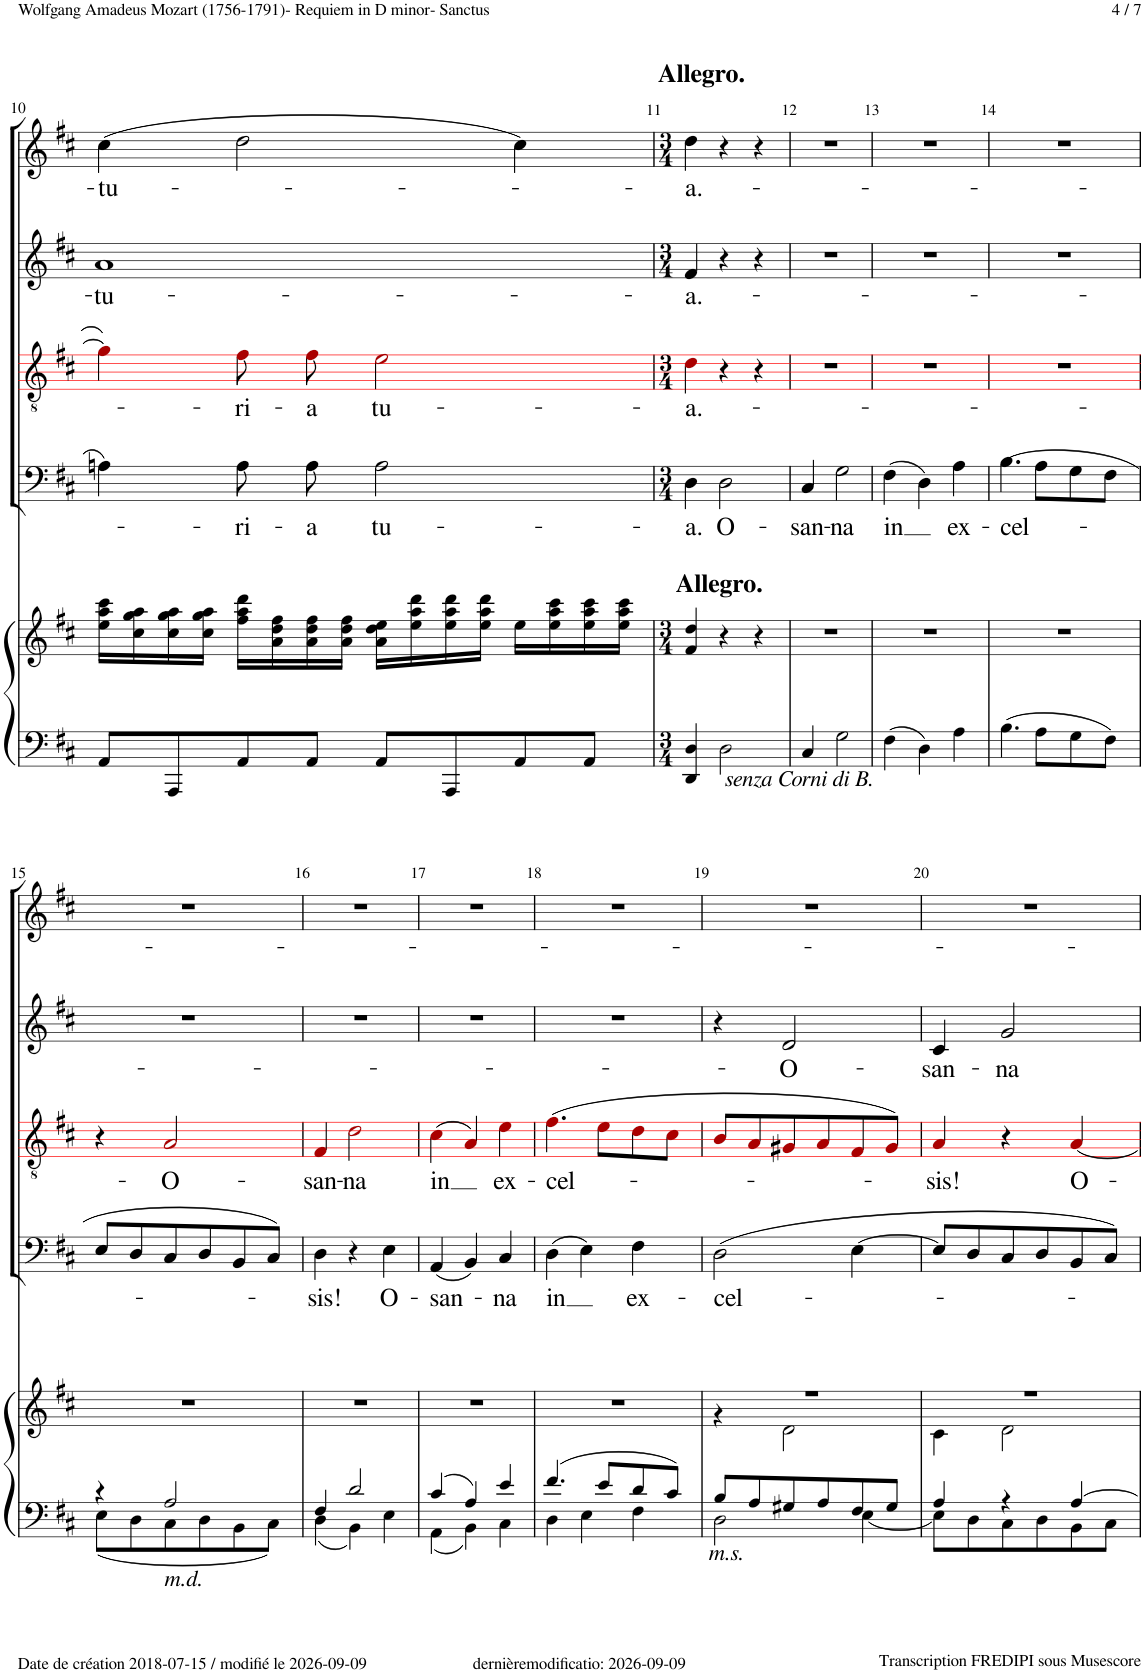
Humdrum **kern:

**kern	**kern	**kern	**text	**kern	**text	**kern	**text	**kern	**text
*part5	*part5	*part4	*part4	*part3	*part3	*part2	*part2	*part1	*part1
*staff6	*staff5	*staff4	*staff4	*staff3	*staff3	*staff2	*staff2	*staff1	*staff1
*I"Piano	*	*I"Bass	*	*I"Tenor	*	*I"Alto	*	*I"Soprano	*
*I'Pno	*	*	*	*	*	*	*	*	*
!!LO:PB:g=z
*clefF4	*clefG2	*clefF4	*	*clefGv2	*	*clefG2	*	*clefG2	*
*	*	*	*	*ITrd8c14	*	*	*	*	*
*k[f#c#]	*k[f#c#]	*k[f#c#]	*	*k[f#c#]	*	*k[f#c#]	*	*k[f#c#]	*
*M4/4	*M4/4	*M4/4	*	*M4/4	*	*M4/4	*	*M4/4	*
*met(c)	*met(c)	*met(c)	*	*met(c)	*	*met(c)	*	*met(c)	*
=10	=10	=10	=10	=10	=10	=10	=10	=10	=10
!	!	!	!	!	!	!	!LO:LY:b	!	!LO:LY:b
8AA/L	16ee\ 16aa\ 16ccc#\LL	4An!\	.	4g!i\]	.	1a!	-tu-	(4cc#!\	-tu-
.	16cc#\ 16gg\ 16aa\	.	.	.	.	.	.	.	.
8AAA/	16cc#\ 16gg\ 16aa\	.	.	.	.	.	.	.	.
.	16cc#\ 16gg\ 16aa\JJ	.	.	.	.	.	.	.	.
!	!	!	!LO:LY:b	!	!LO:LY:b	!	!	!	!
8AA/	16ff#\ 16aa\ 16ddd\LL	8A!\	-ri-	8f#!i\	-ri-	.	.	2dd!\	.
.	16a\ 16dd\ 16ff#\	.	.	.	.	.	.	.	.
!	!	!	!LO:LY:b	!	!LO:LY:b	!	!	!	!
8AA/J	16a\ 16dd\ 16ff#\	8A!\	-a	8f#!i\	-a	.	.	.	.
.	16a\ 16dd\ 16ff#\JJ	.	.	.	.	.	.	.	.
!	!	!	!LO:LY:b	!	!LO:LY:b	!	!	!	!
8AA/L	16a\ 16dd\ 16ee\LL	2A!\	tu-	2e!i\	tu-	.	.	.	.
.	16ee\ 16aa\ 16ddd\	.	.	.	.	.	.	.	.
8AAA/	16ee\ 16aa\ 16ddd\	.	.	.	.	.	.	.	.
.	16ee\ 16aa\ 16ddd\JJ	.	.	.	.	.	.	.	.
8AA/	16ee\LL	.	.	.	.	.	.	4cc#!\)	.
.	16ee\ 16aa\ 16ccc#\	.	.	.	.	.	.	.	.
8AA/J	16ee\ 16aa\ 16ccc#\	.	.	.	.	.	.	.	.
.	16ee\ 16aa\ 16ccc#\JJ	.	.	.	.	.	.	.	.
=11	=11	=11	=11	=11	=11	=11	=11	=11	=11
*M3/4	*M3/4	*M3/4	*	*M3/4	*	*M3/4	*	*M3/4	*
!	!	!	!	!	!	!	!	!LO:TX:a:B:t=Allegro.	!
!	!LO:TX:a:B:t=Allegro.	!	!	!	!	!	!	!	!
!	!	!	!LO:LY:b	!	!LO:LY:b	!	!LO:LY:b	!	!LO:LY:b
4DD/ 4D/	4f#/ 4dd/	4D,!\	-a.	4d!i\	-a.-	4f#!/	-a.-	4dd!\	-a.-
!LO:TX:b:i:t=senza Corni di B.	!	!	!	!	!	!	!	!	!
!	!	!	!LO:LY:b	!	!	!	!	!	!
2D\	4r	2D!\	O-	4r	.	4r	.	4r	.
.	4r	.	.	4r	.	4r	.	4r	.
=12	=12	=12	=12	=12	=12	=12	=12	=12	=12
!	!	!	!LO:LY:b	!	!	!	!	!	!
4C#/	2.r	4C#!/	-san-	2.r	.	2.r	.	2.r	.
!	!	!	!LO:LY:b	!	!	!	!	!	!
2G\	.	2G!\	-na	.	.	.	.	.	.
=13	=13	=13	=13	=13	=13	=13	=13	=13	=13
!	!	!	!LO:LY:b	!	!	!	!	!	!
4F#\	2.r	(4F#!\	in	2.r	.	2.r	.	2.r	.
4D\	.	4D!\)	.	.	.	.	.	.	.
!	!	!	!LO:LY:b	!	!	!	!	!	!
4A\	.	4A!\	ex-	.	.	.	.	.	.
=14	=14	=14	=14	=14	=14	=14	=14	=14	=14
!	!	!	!LO:LY:b	!	!	!	!	!	!
4.B\	2.r	(4.B!\	-cel-	2.r	.	2.r	.	2.r	.
8A\L	.	8A!\L	.	.	.	.	.	.	.
8G\	.	8G!\	.	.	.	.	.	.	.
8F#\J	.	8F#!\J	.	.	.	.	.	.	.
!!LO:LB:g=z
=15	=15	=15	=15	=15	=15	=15	=15	=15	=15
*^	*	*	*	*	*	*	*	*	*
4r	8E\L	2.r	8E!/L	.	4r	.	2.r	.	2.r	.
.	8D\	.	8D!/	.	.	.	.	.	.	.
!LO:TX:b:i:t=m.d.	!	!	!	!	!	!	!	!	!	!
!	!	!	!	!	!	!LO:LY:b	!	!	!	!
2A/	8C#\	.	8C#!/	.	2A!i/	-O-	.	.	.	.
.	8D\	.	8D!/	.	.	.	.	.	.	.
.	8BB\	.	8BB!/	.	.	.	.	.	.	.
.	8C#\J	.	8C#!/J)	.	.	.	.	.	.	.
=16	=16	=16	=16	=16	=16	=16	=16	=16	=16	=16
!	!	!	!	!LO:LY:b	!	!LO:LY:b	!	!	!	!
4F#/	4D\	2.r	4D!\	-sis!	4F#!i/	-san-	2.r	.	2.r	.
!	!	!	!	!	!	!LO:LY:b	!	!	!	!
2d/	4BB\	.	4r	.	2d!i\	-na	.	.	.	.
!	!	!	!	!LO:LY:b	!	!	!	!	!	!
.	4E\	.	4E!\	O-	.	.	.	.	.	.
=17	=17	=17	=17	=17	=17	=17	=17	=17	=17	=17
!	!	!	!	!LO:LY:b	!	!LO:LY:b	!	!	!	!
4c#/	4AA\	2.r	(4AA!/	-san-	(4c#!i\	in	2.r	.	2.r	.
4A/	4BB\	.	4BB!/)	.	4A!i/)	.	.	.	.	.
!	!	!	!	!LO:LY:b	!	!LO:LY:b	!	!	!	!
4e/	4C#\	.	4C#!/	-na	4e!i\	ex-	.	.	.	.
=18	=18	=18	=18	=18	=18	=18	=18	=18	=18	=18
!	!	!	!	!LO:LY:b	!	!LO:LY:b	!	!	!	!
4.f#/	4D\	2.r	(4D!\	in	(4.f#!i\	-cel-	2.r	.	2.r	.
.	4E\	.	4E!\)	.	.	.	.	.	.	.
8e/L	.	.	.	.	8e!i\L	.	.	.	.	.
!	!	!	!	!LO:LY:b	!	!	!	!	!	!
8d/	4F#\	.	4F#!\	ex-	8d!i\	.	.	.	.	.
8c#/J	.	.	.	.	8c#!i\J	.	.	.	.	.
=19	=19	=19	=19	=19	=19	=19	=19	=19	=19	=19
*	*	*^	*	*	*	*	*	*	*	*
!LO:TX:b:i:t=m.s.	!	!	!	!	!	!	!	!	!	!	!
!	!	!	!	!	!LO:LY:b	!	!	!	!	!	!
8B/L	2D\	2.r	4r	(2D!\	-cel-	8B!i/L	.	4r	.	2.r	.
8A/	.	.	.	.	.	8A!i/	.	.	.	.	.
!	!	!	!	!	!	!	!	!	!LO:LY:b	!	!
8G#X/	.	.	2d\	.	.	8G#X!i/	.	2d!/	-O-	.	.
8A/	.	.	.	.	.	8A!i/	.	.	.	.	.
8F#/	[4E\	.	.	[4E!\	.	8F#!i/	.	.	.	.	.
8G#/J	.	.	.	.	.	8G#!i/J)	.	.	.	.	.
=20	=20	=20	=20	=20	=20	=20	=20	=20	=20	=20	=20
!	!	!	!	!	!	!	!LO:LY:b	!	!LO:LY:b	!	!
4A/	8E\L]	2.r	4c#\	8E!/L]	.	4A!i/	-sis!	4c#!/	-san-	2.r	.
.	8D\	.	.	8D!/	.	.	.	.	.	.	.
!	!	!	!	!	!	!	!	!	!LO:LY:b	!	!
4r	8C#\	.	2d\	8C#!/	.	4r	.	2g!/	-na	.	.
.	8D\	.	.	8D!/	.	.	.	.	.	.	.
!	!	!	!	!	!	!	!LO:LY:b	!	!	!	!
[4A/	8BB\	.	.	8BB!/	.	[4A!i/	O-	.	.	.	.
.	8C#\J	.	.	8C#!/J)	.	.	.	.	.	.	.
*v	*v	*	*	*	*	*	*	*	*	*	*
*	*v	*v	*	*	*	*	*	*	*	*
=	=	=	=	=	=	=	=	=	=
*-	*-	*-	*-	*-	*-	*-	*-	*-	*-
